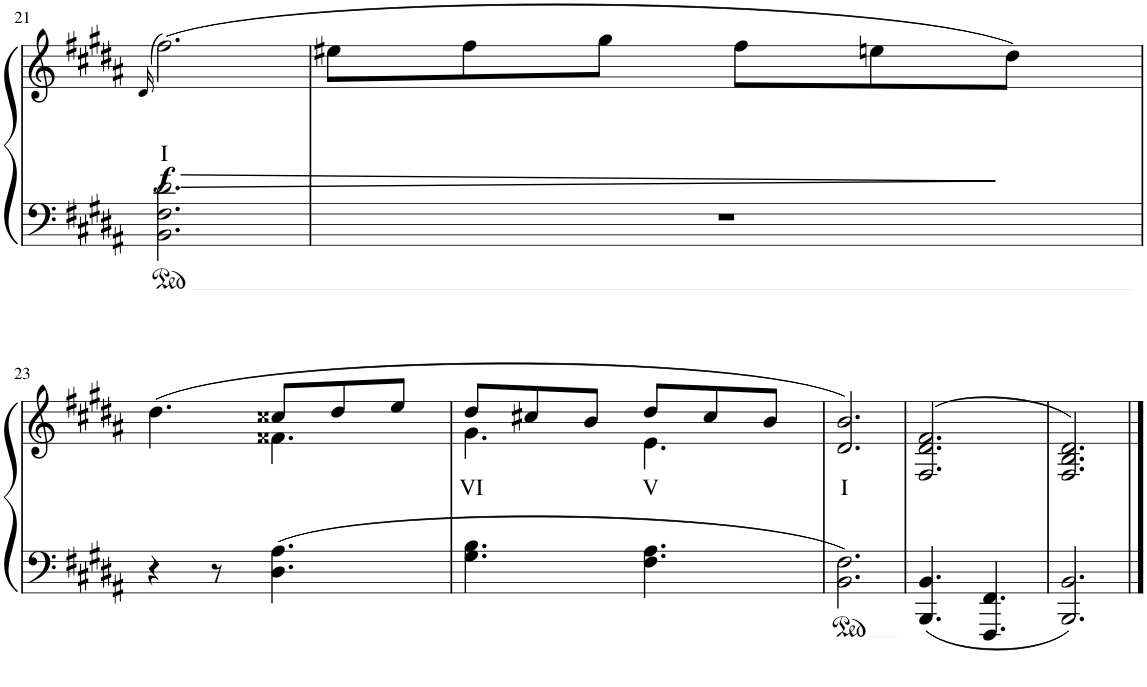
**kern	**kern	**text	**dynam
*part1	*part1	*part1	*part1
*staff2	*staff1	*staff1	*staff1/2
*I"Piano	*	*	*
*I'Pno	*	*	*
!!LO:PB:g=z
*clefF4	*clefG2	*	*
*k[f#c#g#d#a#]	*k[f#c#g#d#a#]	*	*
*M6/8	*M6/8	*	*
=21	=21	=21	=21
.	(>16qd#/	.	.
!	!	!LO:LY:b	!LO:DY:b
2.BB\ 2.F#\ 2.d#\	(2.ff#\)	I	f
=22	=22	=22	=22
2.r	8ee#X\L	.	.
.	8ff#\	.	.
.	8gg#\J	.	.
.	8ff#\L	.	.
.	8een\	.	.
.	8dd#\J)	.	.
!!LO:LB:g=z
=23	=23	=23	=23
*	*^	*	*
4r	(4.dd#\	4.ryy	.	.
8r	.	.	.	.
4.D#\ 4.A#\	8cc##X/L	4.f##X\	.	.
.	8dd#/	.	.	.
.	8ee/J	.	.	.
=24	=24	=24	=24	=24
!	!	!	!LO:LY:b	!
4.G#\ 4.B\	8dd#/L	4.g#\	VI	.
.	8cc#X/	.	.	.
.	8b/J	.	.	.
!	!	!	!LO:LY:b	!
4.F#\ 4.A#\	8dd#/L	4.e\	V	.
.	8cc#/	.	.	.
.	8b/J	.	.	.
*	*v	*v	*	*
=25	=25	=25	=25
!	!	!LO:LY:b	!
2.BB\ 2.F#\	2.d#/ 2.b/)	I	.
=26	=26	=26	=26
4.BBB/ 4.BB/	(>2.F#/ 2.d#/ 2.f#/	.	.
4.FFF#/ 4.FF#/	.	.	.
=27	=27	=27	=27
2.BBB/ 2.BB/	2.F#/ 2.B/ 2.d#/)	.	.
==	==	==	==
*-	*-	*-	*-
